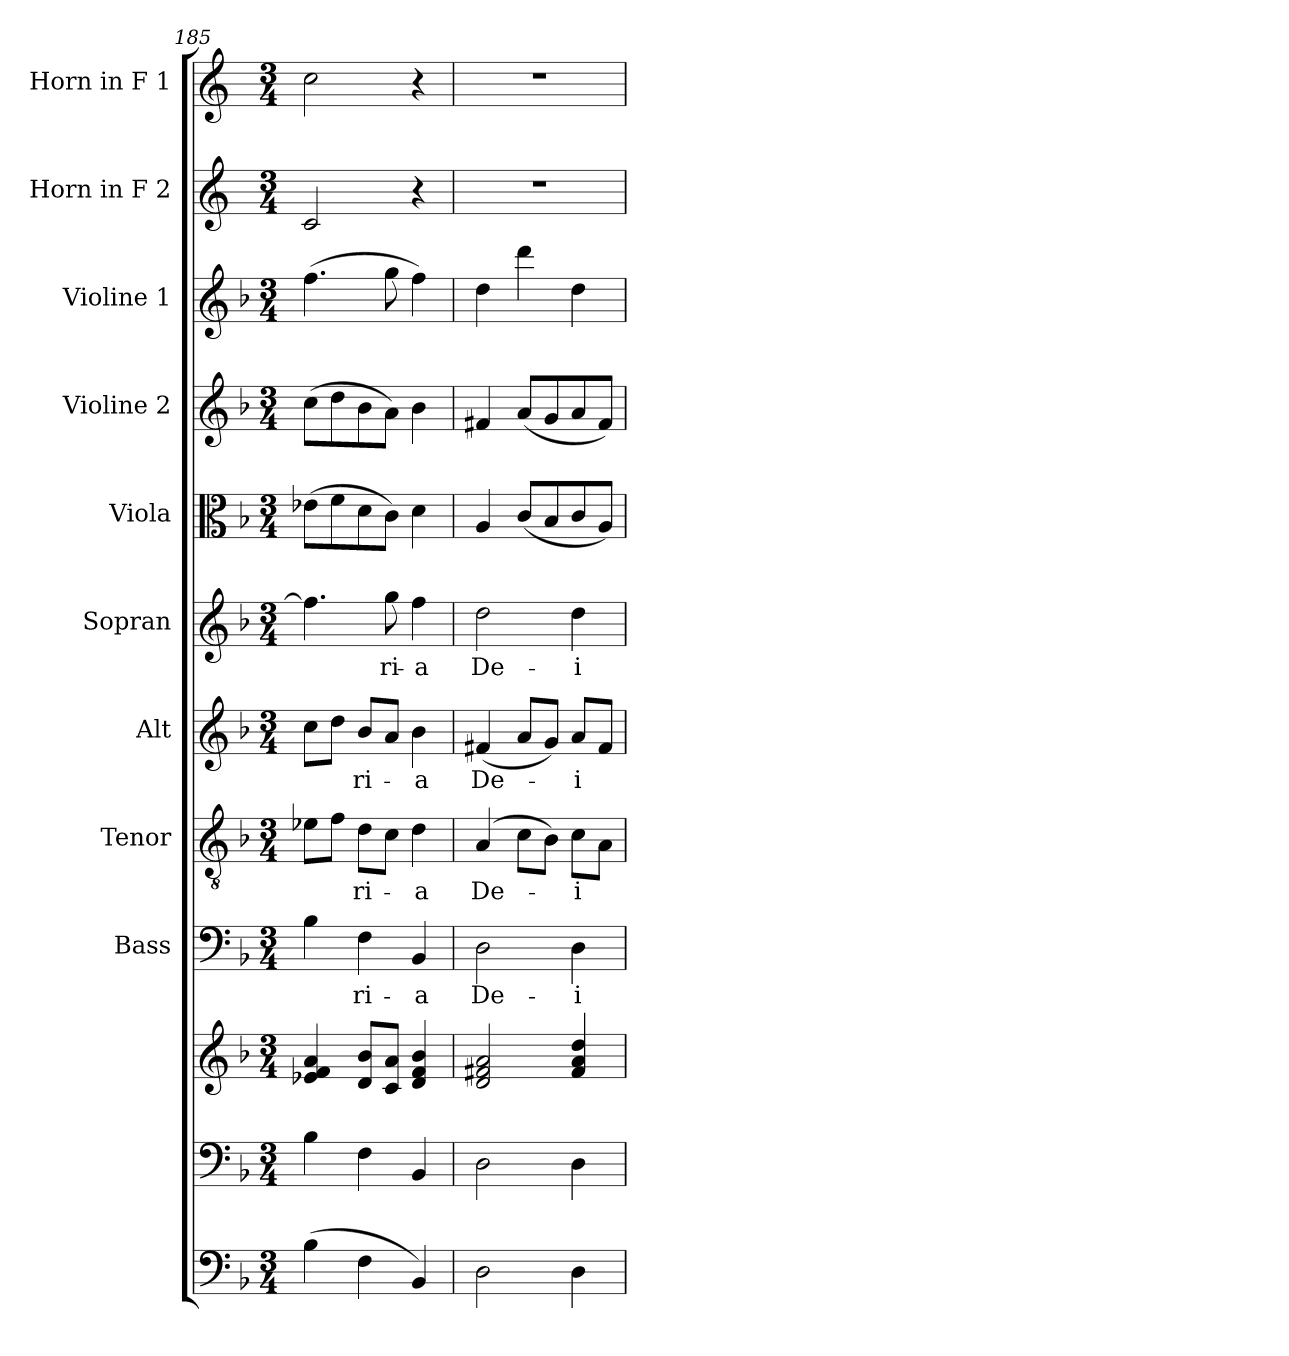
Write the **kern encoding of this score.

**kern	**kern	**kern	**kern	**text	**kern	**text	**kern	**text	**kern	**text	**kern	**kern	**kern	**kern	**kern
*part11	*part10	*part10	*part9	*part9	*part8	*part8	*part7	*part7	*part6	*part6	*part5	*part4	*part3	*part2	*part1
*staff12	*staff11	*staff10	*staff9	*staff9	*staff8	*staff8	*staff7	*staff7	*staff6	*staff6	*staff5	*staff4	*staff3	*staff2	*staff1
*	*	*	*I"Bass	*	*I"Tenor	*	*I"Alt	*	*I"Sopran	*	*I"Viola	*I"Violine 2	*I"Violine 1	*I"Horn in F 2	*I"Horn in F 1
*	*	*	*I'B.	*	*I'T.	*	*I'A.	*	*I'S.	*	*I'Vla.	*I'Vl. 2	*I'Vl. 1	*	*
!!LO:PB:g=z
*clefF4	*clefF4	*clefG2	*clefF4	*	*clefGv2	*	*clefG2	*	*clefG2	*	*clefC3	*clefG2	*clefG2	*clefG2	*clefG2
*ITrd7c12	*	*	*	*	*	*	*	*	*	*	*	*	*	*ITrd4c7	*ITrd4c7
*k[b-]	*k[b-]	*k[b-]	*k[b-]	*	*k[b-]	*	*k[b-]	*	*k[b-]	*	*k[b-]	*k[b-]	*k[b-]	*k[b-]	*k[b-]
*F:	*F:	*F:	*F:	*	*F:	*	*F:	*	*F:	*	*F:	*F:	*F:	*F:	*F:
*M3/4	*M3/4	*M3/4	*M3/4	*	*M3/4	*	*M3/4	*	*M3/4	*	*M3/4	*M3/4	*M3/4	*M3/4	*M3/4
=185	=185	=185	=185	=185	=185	=185	=185	=185	=185	=185	=185	=185	=185	=185	=185
(>4BB-\	4B-\	4e-X/ 4f/ 4a/	4B-\	.	8e-X\L	.	8cc\L	.	4.ff\]	.	(>8e-X\L	(>8cc\L	(>4.ff\	2F/	2f\
.	.	.	.	.	8f\J	.	8dd\J	.	.	.	8f\	8dd\	.	.	.
!	!	!	!	!LO:LY:b	!	!LO:LY:b	!	!LO:LY:b	!	!	!	!	!	!	!
4FF\	4F\	8d/ 8b-/L	4F\	-ri-	8d\L	-ri-	8b-/L	-ri-	.	.	8d\	8b-\	.	.	.
!	!	!	!	!	!	!	!	!	!	!LO:LY:b	!	!	!	!	!
.	.	8c/ 8a/J	.	.	8c\J	.	8a/J	.	8gg\	-ri-	8c\J)	8a\J)	8gg\	.	.
!	!	!	!	!LO:LY:b	!	!LO:LY:b	!	!LO:LY:b	!	!LO:LY:b	!	!	!	!	!
4BBB-/)	4BB-/	4d/ 4f/ 4b-/	4BB-/	-a	4d\	-a	4b-\	-a	4ff\	-a	4d\	4b-\	4ff\)	4r	4r
=186	=186	=186	=186	=186	=186	=186	=186	=186	=186	=186	=186	=186	=186	=186	=186
!	!	!	!	!LO:LY:b	!	!LO:LY:b	!	!LO:LY:b	!	!LO:LY:b	!	!	!	!	!
2DD\	2D\	2d/ 2f#X/ 2a/	2D\	De-	(4A/	De-	(<4f#X/	De-	2dd\	De-	4A/	4f#X/	4dd\	2.r	2.r
.	.	.	.	.	8c\L	.	8a/L	.	.	.	(<8c/L	(<8a/L	4ddd\	.	.
.	.	.	.	.	8B-\J)	.	8g/J)	.	.	.	8B-/	8g/	.	.	.
!	!	!	!	!LO:LY:b	!	!LO:LY:b	!	!LO:LY:b	!	!LO:LY:b	!	!	!	!	!
4DD\	4D\	4f#/ 4a/ 4dd/	4D\	-i	8c\L	-i	8a/L	-i	4dd\	-i	8c/	8a/	4dd\	.	.
.	.	.	.	.	8A\J	.	8f#/J	.	.	.	8A/J)	8f#/J)	.	.	.
=	=	=	=	=	=	=	=	=	=	=	=	=	=	=	=
*-	*-	*-	*-	*-	*-	*-	*-	*-	*-	*-	*-	*-	*-	*-	*-
